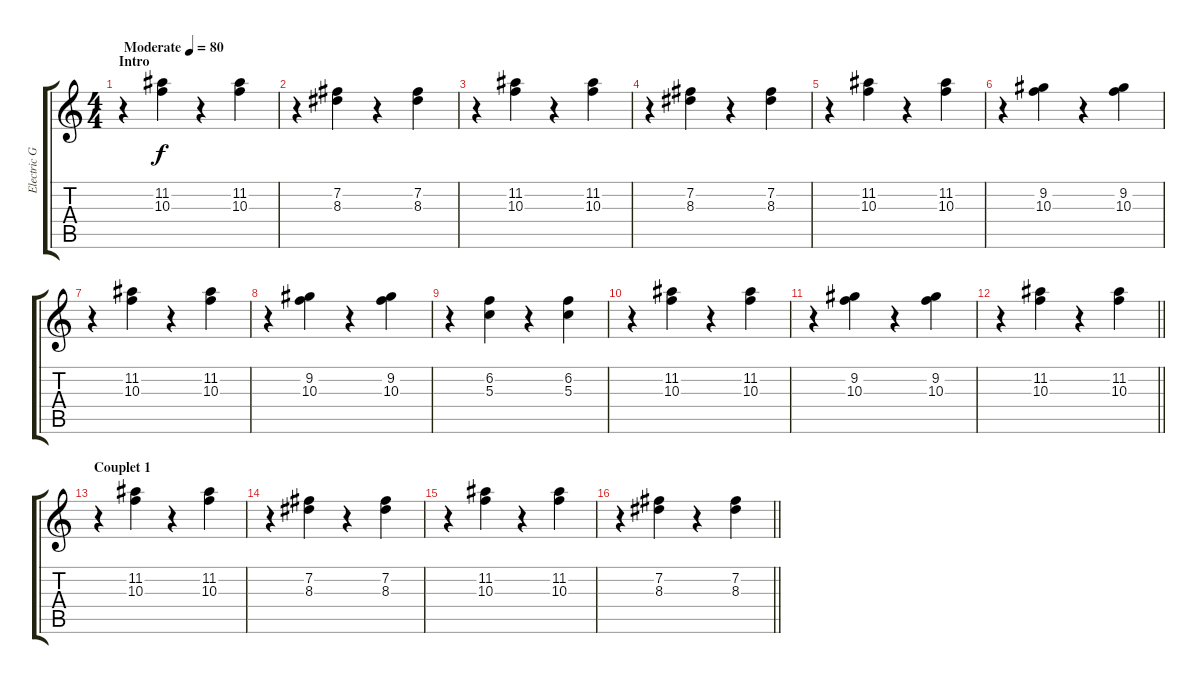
\track ("Electric Guitar" "Electric G") {instrument electricguitarclean}
\staff {score tabs}
\tuning (E4 B3 G3 D3 A2 E2) {hide}
\ts (4 4)
\section ("" "Intro")
\tempo (80 "Moderate")
\clef g2
\ks c
r.4{dy f instrument electricguitarclean} (11.2 10.3).4 r.4 (11.2 10.3).4 |
r.4 (7.2 8.3).4 r.4 (7.2 8.3).4 |
r.4 (11.2 10.3).4 r.4 (11.2 10.3).4 |
r.4 (7.2 8.3).4 r.4 (7.2 8.3).4 |
r.4 (11.2 10.3).4 r.4 (11.2 10.3).4 |
r.4 (9.2 10.3).4 r.4 (9.2 10.3).4 |
r.4 (11.2 10.3).4 r.4 (11.2 10.3).4 |
r.4 (9.2 10.3).4 r.4 (9.2 10.3).4 |
r.4 (6.2 5.3).4 r.4 (6.2 5.3).4 |
r.4 (11.2 10.3).4 r.4 (11.2 10.3).4 |
r.4 (9.2 10.3).4 r.4 (9.2 10.3).4 |
\barLineRight lightlight
r.4 (11.2 10.3).4 r.4 (11.2 10.3).4 |
\section ("" "Couplet 1")
r.4 (11.2 10.3).4 r.4 (11.2 10.3).4 |
r.4 (7.2 8.3).4 r.4 (7.2 8.3).4 |
r.4 (11.2 10.3).4 r.4 (11.2 10.3).4 |
\barLineRight lightlight
r.4 (7.2 8.3).4 r.4 (7.2 8.3).4
